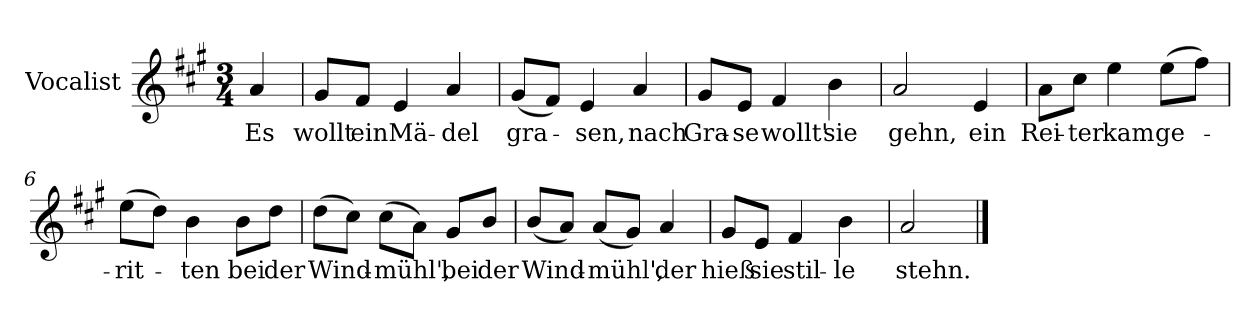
**kern	**text
*part1	*part1
*staff1	*staff1
*I"Vocalist	*
*k[f#c#g#]	*
*A:	*
*M3/4	*
=	=
4a	Es
=1	=1
8g#L	wollt
8f#J	ein
4e	Mä-
4a	-del
=2	=2
(8g#L	gra-
8f#J)	.
4e	-sen,
4a	nach
=3	=3
8g#L	Gra-
8eJ	-se
4f#	wollt'
4b	sie
=4	=4
2a	gehn,
4e	ein
=5	=5
8aL	Rei-
8cc#J	-ter
4ee	kam
(8eeL	ge-
8ff#J)	.
=6	=6
(8eeL	-rit-
8ddJ)	.
4b	-ten
8bL	bei
8ddJ	der
=7	=7
(8ddL	Wind-
8cc#J)	.
(8cc#L	-mühl',
8aJ)	.
8g#L	bei
8bJ	der
=8	=8
(8bL	Wind-
8aJ)	.
(8aL	-mühl',
8g#J)	.
4a	der
=9	=9
8g#L	hieß
8eJ	sie
4f#	stil-
4b	-le
=10	=10
2a	stehn.
==	==
*-	*-
